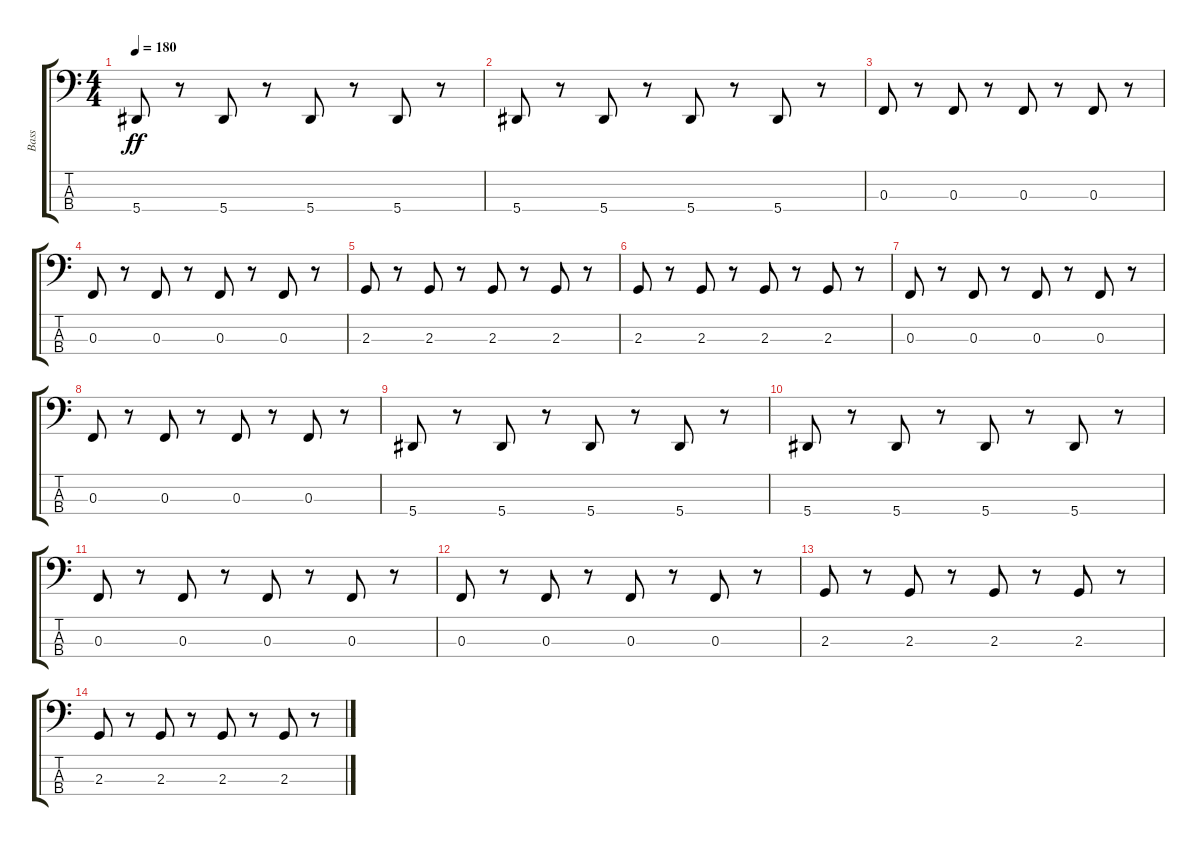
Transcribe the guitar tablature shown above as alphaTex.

\track ("Bass" "Bass") {instrument electricbassfinger}
\staff {score tabs}
\tuning (Eb2 Bb1 F1 Bb0) {hide}
\ts (4 4)
\tempo 180
\clef f4
\ks c
5.4.8{dy ff} r.8 5.4.8 r.8 5.4.8 r.8 5.4.8 r.8 |
5.4.8 r.8 5.4.8 r.8 5.4.8 r.8 5.4.8 r.8 |
0.3.8 r.8 0.3.8 r.8 0.3.8 r.8 0.3.8 r.8 |
0.3.8 r.8 0.3.8 r.8 0.3.8 r.8 0.3.8 r.8 |
2.3.8 r.8 2.3.8 r.8 2.3.8 r.8 2.3.8 r.8 |
2.3.8 r.8 2.3.8 r.8 2.3.8 r.8 2.3.8 r.8 |
0.3.8 r.8 0.3.8 r.8 0.3.8 r.8 0.3.8 r.8 |
0.3.8 r.8 0.3.8 r.8 0.3.8 r.8 0.3.8 r.8 |
5.4.8 r.8 5.4.8 r.8 5.4.8 r.8 5.4.8 r.8 |
5.4.8 r.8 5.4.8 r.8 5.4.8 r.8 5.4.8 r.8 |
0.3.8 r.8 0.3.8 r.8 0.3.8 r.8 0.3.8 r.8 |
0.3.8 r.8 0.3.8 r.8 0.3.8 r.8 0.3.8 r.8 |
2.3.8 r.8 2.3.8 r.8 2.3.8 r.8 2.3.8 r.8 |
2.3.8 r.8 2.3.8 r.8 2.3.8 r.8 2.3.8 r.8
